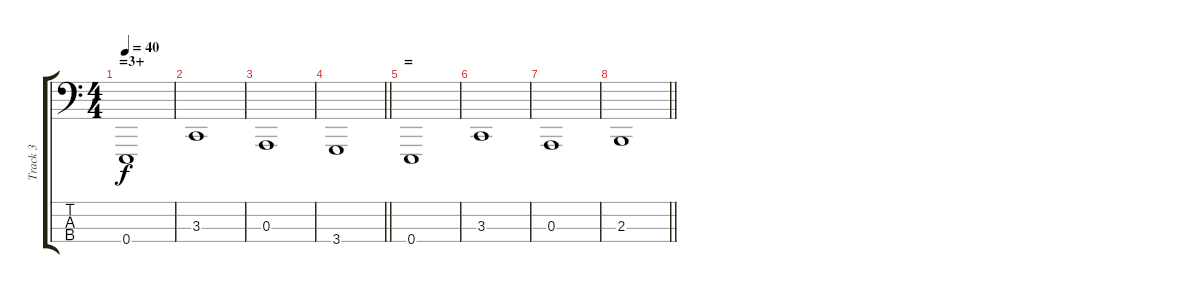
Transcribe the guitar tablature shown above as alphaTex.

\track ("Track 3" "Track 3") {instrument synthstrings2}
\staff {score tabs}
\tuning (G2 D2 A1 E1) {hide}
\ts (4 4)
\section ("" "=3+")
\tempo 40
\clef f4
\ks c
0.4.1{dy f} |
3.3.1 |
0.3.1 |
\barLineRight lightlight
3.4.1 |
\section ("" "=")
0.4.1 |
3.3.1 |
0.3.1 |
\barLineRight lightlight
2.3.1
